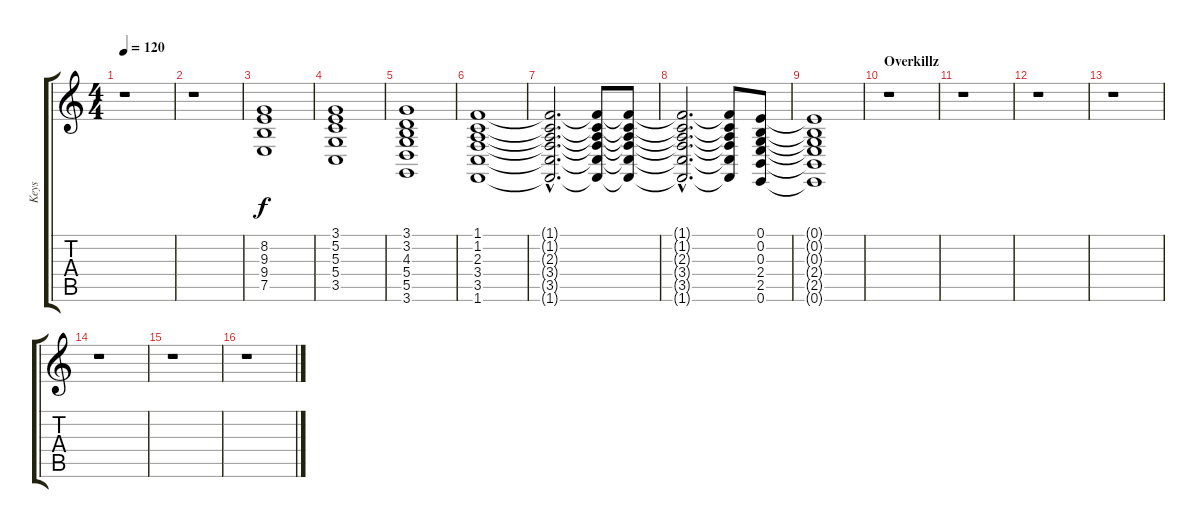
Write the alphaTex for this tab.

\track ("Keys" "Keys") {instrument stringensemble1}
\staff {score tabs}
\tuning (E4 B3 G3 D3 A2 E2) {hide}
\ts (4 4)
\tempo 120
\clef g2
\ks c
r.1{dy f} |
r.1 |
(8.2 9.3 9.4 7.5).1 |
(3.1 5.2 5.3 5.4 3.5).1 |
(3.1 3.2 4.3 5.4 5.5 3.6).1 |
(1.1 1.2 2.3 3.4 3.5 1.6).1 |
(1.1{hac t} 1.2{hac t} 2.3{hac t} 3.4{hac t} 3.5{hac t} 1.6{hac t}).2{d} (1.1{t} 1.2{t} 2.3{t} 3.4{t} 3.5{t} 1.6{t}).8 (1.1{t} 1.2{t} 2.3{t} 3.4{t} 3.5{t} 1.6{t}).8 |
(1.1{hac t} 1.2{hac t} 2.3{hac t} 3.4{hac t} 3.5{hac t} 1.6{hac t}).2{d} (1.1{t} 1.2{t} 2.3{t} 3.4{t} 3.5{t} 1.6{t}).8 (0.1 0.2 0.3 2.4 2.5 0.6).8 |
(0.1{t} 0.2{t} 0.3{t} 2.4{t} 2.5{t} 0.6{t}).1 |
\section ("" "Overkillz")
r.1 |
r.1 |
r.1 |
r.1 |
r.1 |
r.1 |
r.1
